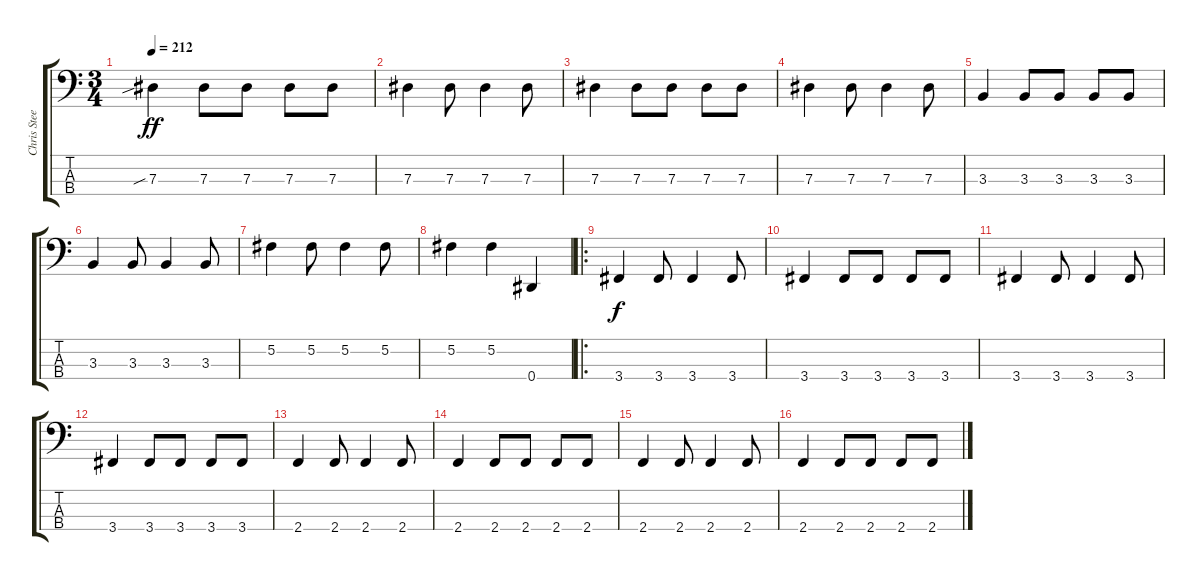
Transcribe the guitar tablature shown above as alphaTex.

\track ("Chris Steele" "Chris Stee") {instrument electricbasspick}
\staff {score tabs}
\tuning (Gb2 Db2 Ab1 Eb1) {hide}
\ts (3 4)
\tempo 212
\clef f4
\ks c
7.3{sib}.4{dy ff} 7.3.8 7.3.8 7.3.8 7.3.8 |
7.3.4 7.3.8 7.3.4 7.3.8 |
7.3.4 7.3.8 7.3.8 7.3.8 7.3.8 |
7.3.4 7.3.8 7.3.4 7.3.8 |
3.3.4 3.3.8 3.3.8 3.3.8 3.3.8 |
3.3.4 3.3.8 3.3.4 3.3.8 |
5.2.4 5.2.8 5.2.4 5.2.8 |
5.2.4 5.2.4 0.4.4 |
\ro
3.4.4{dy f} 3.4.8 3.4.4 3.4.8 |
3.4.4 3.4.8 3.4.8 3.4.8 3.4.8 |
3.4.4 3.4.8 3.4.4 3.4.8 |
3.4.4 3.4.8 3.4.8 3.4.8 3.4.8 |
2.4.4 2.4.8 2.4.4 2.4.8 |
2.4.4 2.4.8 2.4.8 2.4.8 2.4.8 |
2.4.4 2.4.8 2.4.4 2.4.8 |
2.4.4 2.4.8 2.4.8 2.4.8 2.4.8
